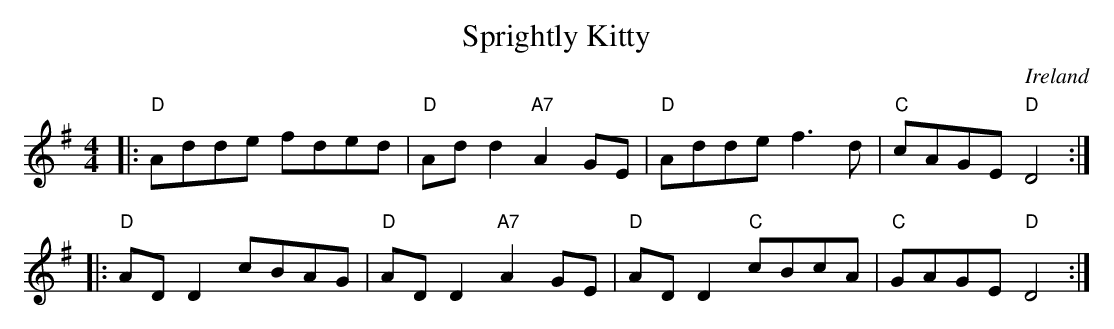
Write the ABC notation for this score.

X:1
T: Sprightly Kitty
O: Ireland
M: 4/4
K: DMix
|: "D"Adde fded | "D"Add2 "A7"A2GE | "D"Adde    f3d  | "C"cAGE "D"D4:|
|: "D"ADD2 cBAG | "D"ADD2 "A7"A2GE | "D"ADD2 "C"cBcA | "C"GAGE "D"D4 :|
